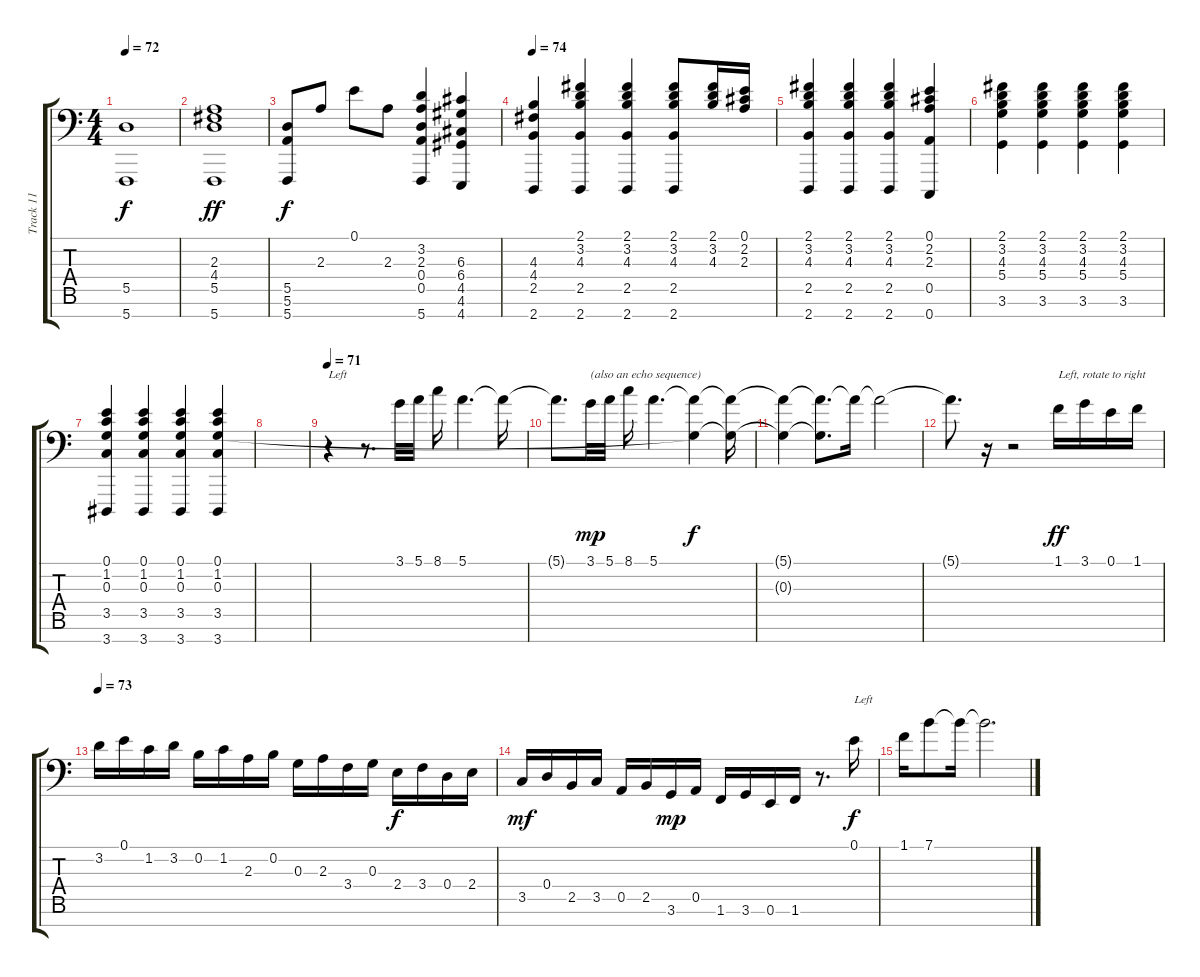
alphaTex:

\track ("Track 11" "Track 11") {instrument lead2sawtooth}
\staff {score tabs}
\tuning (E4 B3 G3 D3 A2 E2 C-1) {hide}
\ts (4 4)
\tempo 72
\clef f4
\ks c
(5.5 5.7).1{dy f} |
(2.3 4.4 5.5 5.7).1{dy ff} |
(5.5 5.6 5.7).8{dy f} 2.3.8 0.1.8 2.3.8 (3.2 2.3 0.4 0.5 5.7).4 (6.3 6.4 4.5 4.6 4.7).4 |
\tempo 74
(4.3 4.4 2.5 2.7).4 (2.1 3.2 4.3 2.5 2.7).4 (2.1 3.2 4.3 2.5 2.7).4 (2.1 3.2 4.3 2.5 2.7).8 (2.1 3.2 4.3).16 (0.1 2.2 2.3).16 |
(2.1 3.2 4.3 2.5 2.7).4 (2.1 3.2 4.3 2.5 2.7).4 (2.1 3.2 4.3 2.5 2.7).4 (0.1 2.2 2.3 0.5 0.7).4 |
(2.1 3.2 4.3 5.4 3.6).4 (2.1 3.2 4.3 5.4 3.6).4 (2.1 3.2 4.3 5.4 3.6).4 (2.1 3.2 4.3 5.4 3.6).4 |
(0.1 1.2 0.3 3.5 3.7).4 (0.1 1.2 0.3 3.5 3.7).4 (0.1 1.2 0.3 3.5 3.7).4 (0.1 1.2 0.3 3.5 3.7).4 |
|
\tempo 71
r.4{txt "Left" balance 0} r.8{d} 3.1.32 5.1.32 8.1.16 5.1.4{d} 5.1{t}.16 |
5.1{t}.8{d} 3.1.32{txt "(also an echo sequence)" dy mp} 5.1.32 8.1.16 5.1.4{d} (5.1{t} 0.3{t}).4{dy f} (5.1{t} 0.3{t}).16 |
(5.1{t} 0.3{t}).4 (5.1{t} 0.3{t}).8{d} 5.1{t}.16 5.1{t}.2 |
5.1{t}.8{d} r.16 r.2{volume 0 balance 0} 1.1.16{txt "Left, rotate to right" dy ff volume 10 balance 16} 3.1.16 0.1.16{volume 10} 1.1.16 |
\tempo 73
3.2.16 0.1.16 1.2.16 3.2.16 0.2.16 1.2.16 2.3.16 0.2.16 0.3.16 2.3.16 3.4.16 0.3.16 2.4.16{dy f} 3.4.16 0.4.16 2.4.16 |
3.5.16{dy mf} 0.4.16 2.5.16 3.5.16 0.5.16 2.5.16 3.6.16{dy mp} 0.5.16 1.6.16 3.6.16 0.6.16 1.6.16 r.8{d} 0.1.16{txt "Left" dy f balance 0} |
1.1.16 7.1.8 7.1{t}.16 7.1{t}.2{d}
